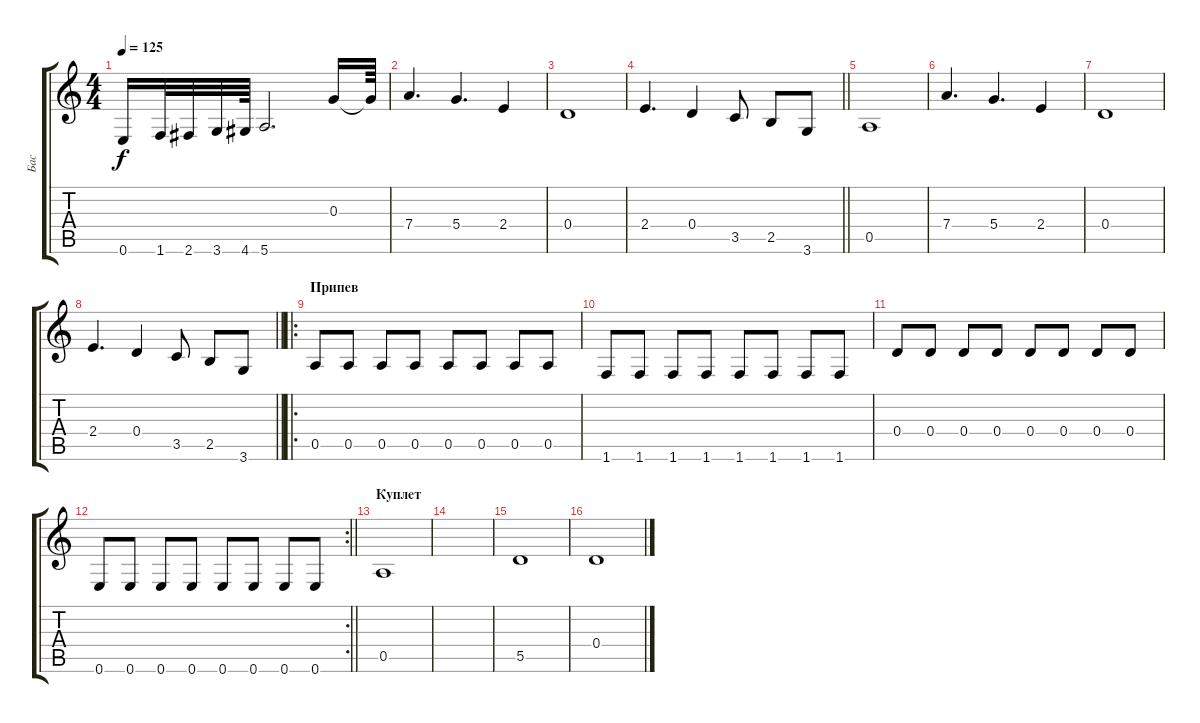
\track ("Бас" "Бас") {instrument fretlessbass}
\staff {score tabs}
\tuning (E4 B3 G3 D3 A2 E2) {hide}
\ts (4 4)
\tempo 125
\clef g2
\ks c
0.6.16{dy f} 1.6.32 2.6.32 3.6.32 4.6.64 5.6.2{d} 0.3.16 0.3{t}.64 |
7.4.4{d} 5.4.4{d} 2.4.4 |
0.4.1 |
\barLineRight lightlight
2.4.4{d} 0.4.4 3.5.8 2.5.8 3.6.8 |
0.5.1 |
7.4.4{d} 5.4.4{d} 2.4.4 |
0.4.1 |
\barLineRight lightlight
2.4.4{d} 0.4.4 3.5.8 2.5.8 3.6.8 |
\ro
\section ("" "Припев")
0.5.8 0.5.8 0.5.8 0.5.8 0.5.8 0.5.8 0.5.8 0.5.8 |
1.6.8 1.6.8 1.6.8 1.6.8 1.6.8 1.6.8 1.6.8 1.6.8 |
0.4.8 0.4.8 0.4.8 0.4.8 0.4.8 0.4.8 0.4.8 0.4.8 |
\rc 2
\barLineRight lightlight
0.6.8 0.6.8 0.6.8 0.6.8 0.6.8 0.6.8 0.6.8 0.6.8 |
\section ("" "Куплет")
0.5.1 |
|
5.5.1 |
0.4.1
